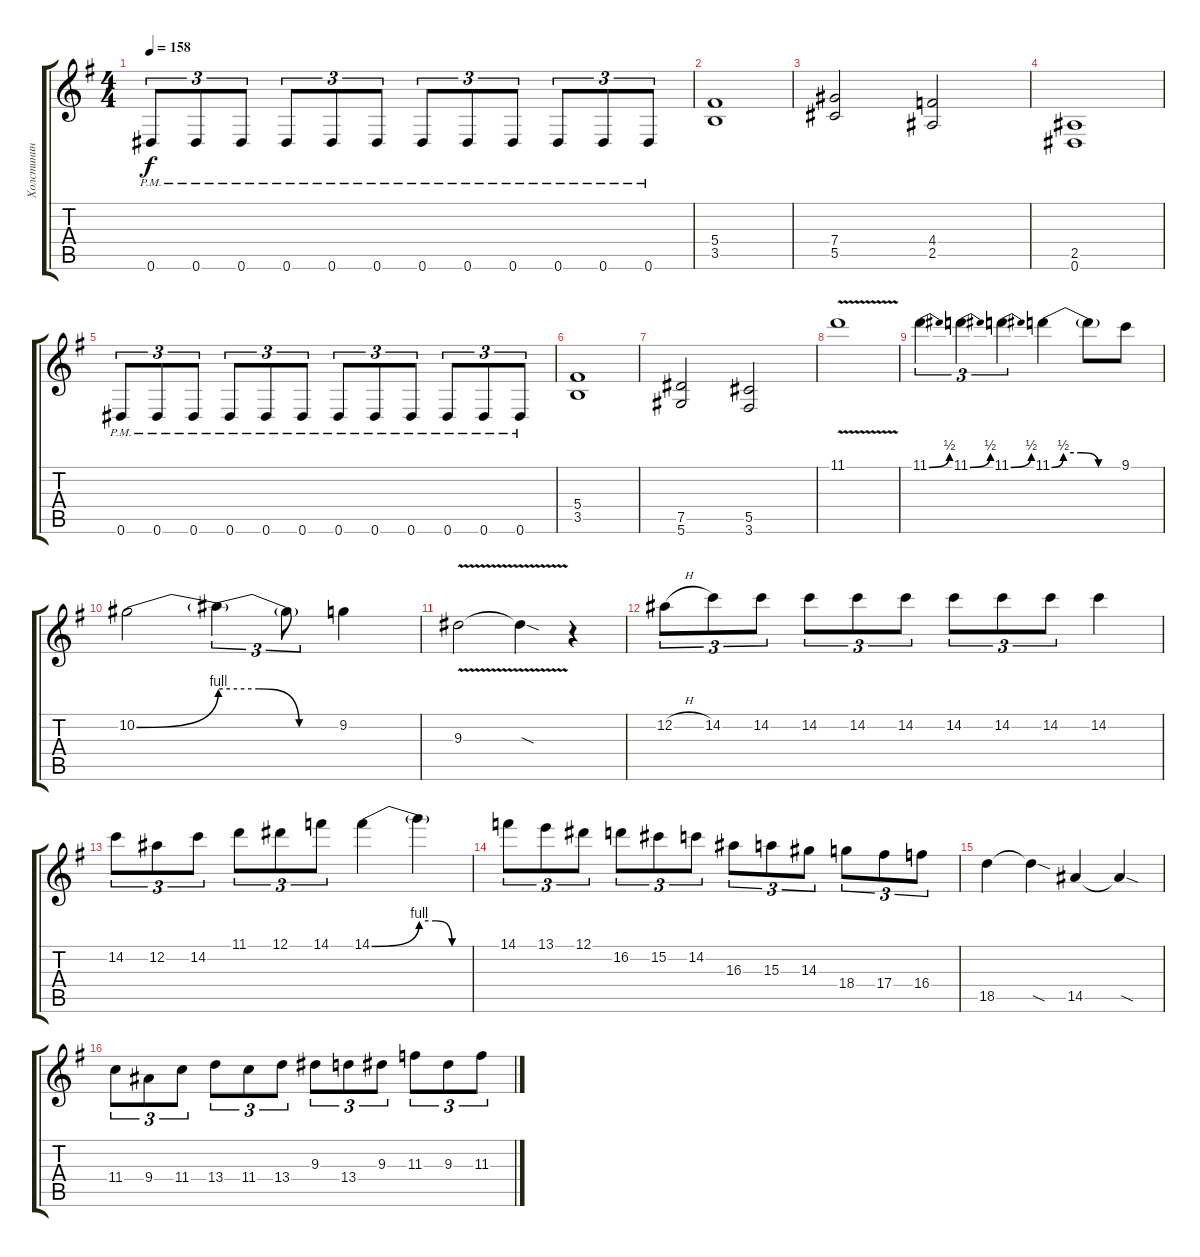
\track ("Холстинин (электро)" "Холстинин ") {instrument distortionguitar}
\staff {score tabs}
\tuning (Eb4 Bb3 Gb3 Db3 Ab2 Eb2) {hide}
\ts (4 4)
\tempo 158
\clef g2
\ks g
0.6{pm}.8{tu (3 2) dy f} 0.6{pm}.8{tu (3 2)} 0.6{pm}.8{tu (3 2)} 0.6{pm}.8{tu (3 2)} 0.6{pm}.8{tu (3 2)} 0.6{pm}.8{tu (3 2)} 0.6{pm}.8{tu (3 2)} 0.6{pm}.8{tu (3 2)} 0.6{pm}.8{tu (3 2)} 0.6{pm}.8{tu (3 2)} 0.6{pm}.8{tu (3 2)} 0.6{pm}.8{tu (3 2)} |
(5.4 3.5).1 |
(7.4 5.5).2 (4.4 2.5).2 |
(2.5 0.6).1 |
0.6{pm}.8{tu (3 2)} 0.6{pm}.8{tu (3 2)} 0.6{pm}.8{tu (3 2)} 0.6{pm}.8{tu (3 2)} 0.6{pm}.8{tu (3 2)} 0.6{pm}.8{tu (3 2)} 0.6{pm}.8{tu (3 2)} 0.6{pm}.8{tu (3 2)} 0.6{pm}.8{tu (3 2)} 0.6{pm}.8{tu (3 2)} 0.6{pm}.8{tu (3 2)} 0.6{pm}.8{tu (3 2)} |
(5.4 3.5).1 |
(7.5 5.6).2 (5.5 3.6).2 |
11.1{v}.1 |
11.1{be (bend 0 0 60 2)}.4{tu (3 2)} 11.1{be (bend 0 0 60 2)}.4{tu (3 2)} 11.1{be (bend 0 0 60 2)}.4{tu (3 2)} 11.1{be (custom 0 0 10 2 25 2 40 0 60 0)}.4 11.1{t}.8 9.1.8 |
10.2{be (bend 0 0 60 4)}.2 10.2{be (custom 0 4 20 4 40 0 60 0) t}.4{tu (3 2)} 10.2{t}.8{tu (3 2)} 9.2.4 |
9.3{v}.2 9.3{sod t}.4 r.4 |
12.2{h}.8{tu (3 2)} 14.2.8{tu (3 2)} 14.2.8{tu (3 2)} 14.2.8{tu (3 2)} 14.2.8{tu (3 2)} 14.2.8{tu (3 2)} 14.2.8{tu (3 2)} 14.2.8{tu (3 2)} 14.2.8{tu (3 2)} 14.2.4 |
14.2.8{tu (3 2)} 12.2.8{tu (3 2)} 14.2.8{tu (3 2)} 11.1.8{tu (3 2)} 12.1.8{tu (3 2)} 14.1.8{tu (3 2)} 14.1{be (bend 0 0 60 4)}.4 14.1{be (custom 0 4 20 4 40 0 60 0) t}.4 |
14.1.8{tu (3 2)} 13.1.8{tu (3 2)} 12.1.8{tu (3 2)} 16.2.8{tu (3 2)} 15.2.8{tu (3 2)} 14.2.8{tu (3 2)} 16.3.8{tu (3 2)} 15.3.8{tu (3 2)} 14.3.8{tu (3 2)} 18.4.8{tu (3 2)} 17.4.8{tu (3 2)} 16.4.8{tu (3 2)} |
18.5.4 18.5{sod t}.4 14.5.4 14.5{sod t}.4 |
11.4.8{tu (3 2)} 9.4.8{tu (3 2)} 11.4.8{tu (3 2)} 13.4.8{tu (3 2)} 11.4.8{tu (3 2)} 13.4.8{tu (3 2)} 9.3.8{tu (3 2)} 13.4.8{tu (3 2)} 9.3.8{tu (3 2)} 11.3.8{tu (3 2)} 9.3.8{tu (3 2)} 11.3.8{tu (3 2)}
